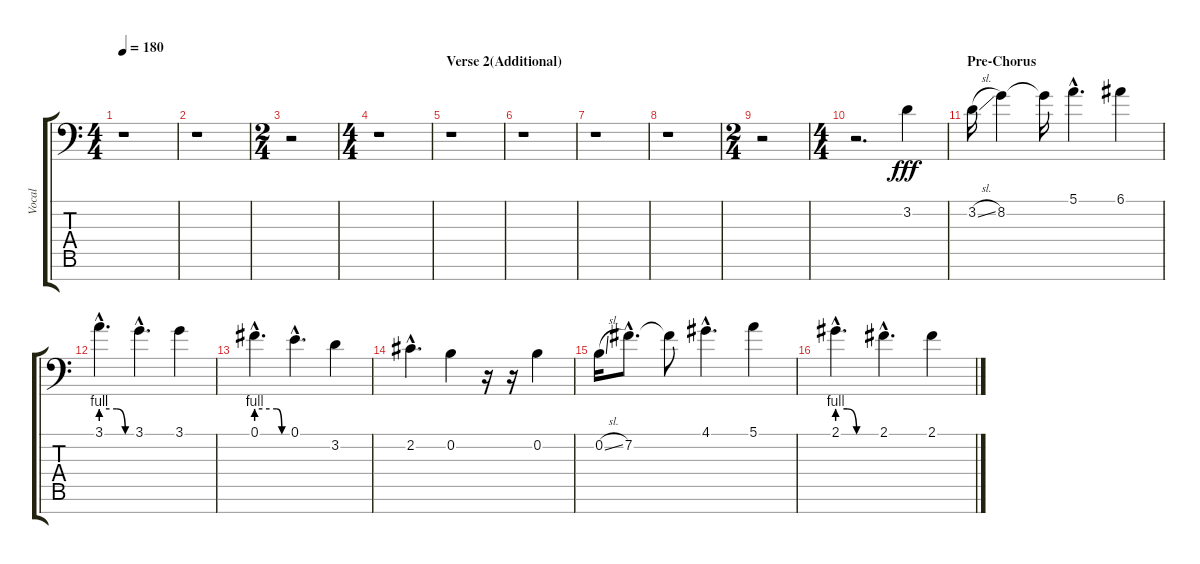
\track ("Vocal" "Vocal") {instrument flute}
\staff {score tabs}
\tuning (E4 B3 G3 D3 A2 E2 C-1) {hide}
\ts (4 4)
\tempo 180
\clef f4
\ks c
r.1{dy fff} |
r.1 |
\ts (2 4)
r.2 |
\ts (4 4)
r.1 |
\section ("" "Verse 2(Additional)")
r.1 |
r.1 |
r.1 |
r.1 |
\ts (2 4)
r.2 |
\ts (4 4)
r.2{d} 3.2.4 |
\section ("" "Pre-Chorus")
3.2{sl}.16 8.2.4 8.2{t}.16 5.1{hac}.4{d} 6.1.4 |
3.1{be (custom 0 4 31 4 48 0 60 0) hac}.4{d} 3.1{hac}.4{d} 3.1.4 |
0.1{be (custom 0 4 40 4 50 0 60 0) hac}.4{d} 0.1{hac}.4{d} 3.2.4 |
2.2{hac}.4{d} 0.2.4 r.16 r.16 0.2.4 |
0.2{sl}.16 7.2{hac}.8{d} 7.2{t}.8 4.1{hac}.4{d} 5.1.4 |
2.1{be (custom 0 4 15 4 30 0 60 0) hac}.4{d} 2.1{hac}.4{d} 2.1.4
